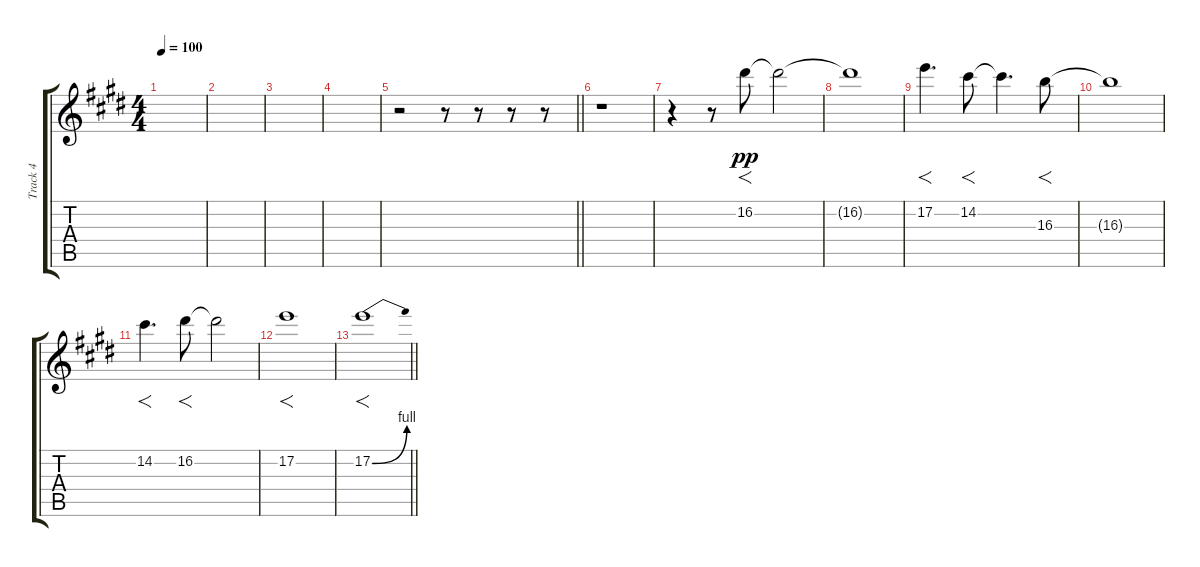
\track ("Track 4" "Track 4") {instrument electricguitarjazz}
\staff {score tabs}
\tuning (E4 B3 G3 D3 A2 E2) {hide}
\ts (4 4)
\tempo 100
\clef g2
\ks e
|
|
|
|
\barLineRight lightlight
r.2 r.8 r.8 r.8 r.8 |
r.1 |
r.4 r.8 16.2.8{f dy pp} 16.2{t}.2 |
16.2{t}.1 |
17.2.4{f d} 14.2.8{f} 14.2{t}.4{d} 16.3.8{f} |
16.3{t}.1 |
14.2.4{f d} 16.2.8{f} 16.2{t}.2 |
17.2.1{f} |
\barLineRight lightlight
17.2{be (bend 0 0 60 4)}.1{f}
